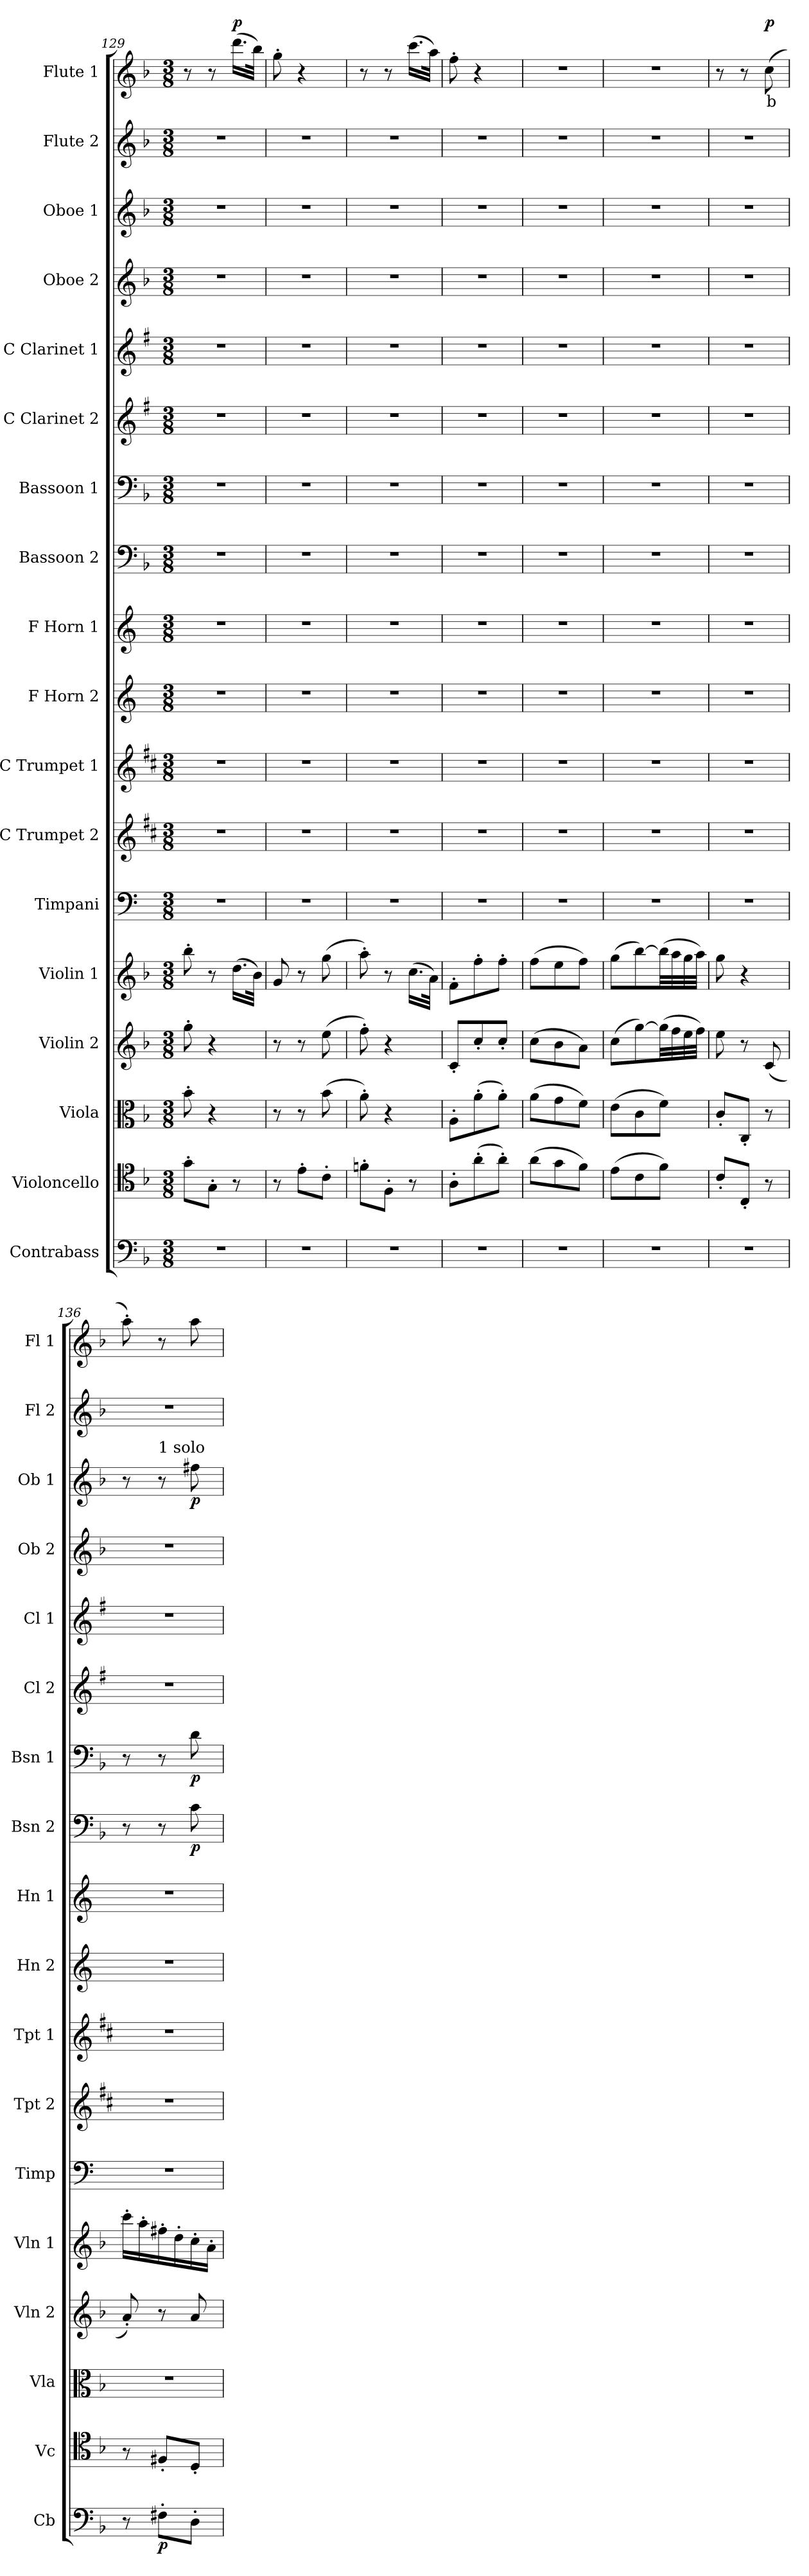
**kern	**dynam	**kern	**kern	**kern	**kern	**kern	**kern	**kern	**kern	**kern	**kern	**dynam	**kern	**dynam	**kern	**kern	**kern	**kern	**dynam	**kern	**kern	**text	**dynam
*part18	*part18	*part17	*part16	*part15	*part14	*part13	*part12	*part11	*part10	*part9	*part8	*part8	*part7	*part7	*part6	*part5	*part4	*part3	*part3	*part2	*part1	*part1	*part1
*staff18	*staff18	*staff17	*staff16	*staff15	*staff14	*staff13	*staff12	*staff11	*staff10	*staff9	*staff8	*staff8	*staff7	*staff7	*staff6	*staff5	*staff4	*staff3	*staff3	*staff2	*staff1	*staff1	*staff1
*I"Contrabass	*	*I"Violoncello	*I"Viola	*I"Violin 2	*I"Violin 1	*I"Timpani	*I"C Trumpet 2	*I"C Trumpet 1	*I"F Horn 2	*I"F Horn 1	*I"Bassoon 2	*	*I"Bassoon 1	*	*I"C Clarinet 2	*I"C Clarinet 1	*I"Oboe 2	*I"Oboe 1	*	*I"Flute 2	*I"Flute 1	*	*
*I'Cb	*	*I'Vc	*I'Vla	*I'Vln 2	*I'Vln 1	*I'Timp	*I'Tpt 2	*I'Tpt 1	*I'Hn 2	*I'Hn 1	*I'Bsn 2	*	*I'Bsn 1	*	*I'Cl 2	*I'Cl 1	*I'Ob 2	*I'Ob 1	*	*I'Fl 2	*I'Fl 1	*	*
*clefF4	*	*clefC4	*clefC3	*clefG2	*clefG2	*clefF4	*clefG2	*clefG2	*clefG2	*clefG2	*clefF4	*	*clefF4	*	*clefG2	*clefG2	*clefG2	*clefG2	*	*clefG2	*clefG2	*	*
*ITrd7c12	*	*	*	*	*	*	*ITrd1c2	*ITrd1c2	*ITrd4c7	*ITrd4c7	*	*	*	*	*ITrd1c2	*ITrd1c2	*	*	*	*	*	*	*
*k[b-]	*	*k[b-]	*k[b-]	*k[b-]	*k[b-]	*k[]	*k[]	*k[]	*k[b-]	*k[b-]	*k[b-]	*	*k[b-]	*	*k[b-]	*k[b-]	*k[b-]	*k[b-]	*	*k[b-]	*k[b-]	*	*
*F:	*	*F:	*F:	*F:	*F:	*	*	*	*	*	*F:	*	*F:	*	*F:	*F:	*F:	*F:	*	*F:	*F:	*	*
*M3/8	*	*M3/8	*M3/8	*M3/8	*M3/8	*M3/8	*M3/8	*M3/8	*M3/8	*M3/8	*M3/8	*	*M3/8	*	*M3/8	*M3/8	*M3/8	*M3/8	*	*M3/8	*M3/8	*	*
=129	=129	=129	=129	=129	=129	=129	=129	=129	=129	=129	=129	=129	=129	=129	=129	=129	=129	=129	=129	=129	=129	=129	=129
4.r	.	8g'\L	8b-'\	8gg'\	8bb-'\	4.r	4.r	4.r	4.r	4.r	4.r	.	4.r	.	4.r	4.r	4.r	4.r	.	4.r	8r	.	.
.	.	8G'\J	4r	4r	8r	.	.	.	.	.	.	.	.	.	.	.	.	.	.	.	8r	.	.
!	!	!	!	!	!	!	!	!	!	!	!	!	!	!	!	!	!	!	!	!	!	!	!LO:DY:b
.	.	8r	.	.	(16.dd\LL	.	.	.	.	.	.	.	.	.	.	.	.	.	.	.	(16.ddd\LL	.	p
.	.	.	.	.	32b-\JJk)	.	.	.	.	.	.	.	.	.	.	.	.	.	.	.	32bb-\JJk)	.	.
=130	=130	=130	=130	=130	=130	=130	=130	=130	=130	=130	=130	=130	=130	=130	=130	=130	=130	=130	=130	=130	=130	=130	=130
4.r	.	8r	8r	8r	8g/	4.r	4.r	4.r	4.r	4.r	4.r	.	4.r	.	4.r	4.r	4.r	4.r	.	4.r	8gg'\	.	.
.	.	8e'\L	8r	8r	8r	.	.	.	.	.	.	.	.	.	.	.	.	.	.	.	4r	.	.
.	.	8c'\J	(8b-\	(8ee\	(8gg\	.	.	.	.	.	.	.	.	.	.	.	.	.	.	.	.	.	.
=131	=131	=131	=131	=131	=131	=131	=131	=131	=131	=131	=131	=131	=131	=131	=131	=131	=131	=131	=131	=131	=131	=131	=131
4.r	.	8fn'\L	8a'\)	8ff'\)	8aa'\)	4.r	4.r	4.r	4.r	4.r	4.r	.	4.r	.	4.r	4.r	4.r	4.r	.	4.r	8r	.	.
.	.	8F'\J	4r	4r	8r	.	.	.	.	.	.	.	.	.	.	.	.	.	.	.	8r	.	.
.	.	8r	.	.	(16.cc\LL	.	.	.	.	.	.	.	.	.	.	.	.	.	.	.	(16.ccc\LL	.	.
.	.	.	.	.	32a\JJk)	.	.	.	.	.	.	.	.	.	.	.	.	.	.	.	32aa\JJk)	.	.
=132	=132	=132	=132	=132	=132	=132	=132	=132	=132	=132	=132	=132	=132	=132	=132	=132	=132	=132	=132	=132	=132	=132	=132
4.r	.	8A'\L	8A'\L	8c'/L	8f'\L	4.r	4.r	4.r	4.r	4.r	4.r	.	4.r	.	4.r	4.r	4.r	4.r	.	4.r	8ff'\	.	.
.	.	(8a'\	(8a'\	8cc'/	8ff'\	.	.	.	.	.	.	.	.	.	.	.	.	.	.	.	4r	.	.
.	.	8a'\J)	8a'\J)	8cc'/J	8ff'\J	.	.	.	.	.	.	.	.	.	.	.	.	.	.	.	.	.	.
=133	=133	=133	=133	=133	=133	=133	=133	=133	=133	=133	=133	=133	=133	=133	=133	=133	=133	=133	=133	=133	=133	=133	=133
4.r	.	(8a\L	(8a\L	(8cc\L	(8ff\L	4.r	4.r	4.r	4.r	4.r	4.r	.	4.r	.	4.r	4.r	4.r	4.r	.	4.r	4.r	.	.
.	.	8g\	8g\	8b-\	8ee\	.	.	.	.	.	.	.	.	.	.	.	.	.	.	.	.	.	.
.	.	8f\J)	8f\J)	8a\J)	8ff\J)	.	.	.	.	.	.	.	.	.	.	.	.	.	.	.	.	.	.
!!LO:PB:g=z
=134	=134	=134	=134	=134	=134	=134	=134	=134	=134	=134	=134	=134	=134	=134	=134	=134	=134	=134	=134	=134	=134	=134	=134
4.r	.	(8e\L	(8e\L	(8cc\L	(8gg\L	4.r	4.r	4.r	4.r	4.r	4.r	.	4.r	.	4.r	4.r	4.r	4.r	.	4.r	4.r	.	.
.	.	8c\	8c\	[8gg\)	[8bb-\)	.	.	.	.	.	.	.	.	.	.	.	.	.	.	.	.	.	.
.	.	8f\J)	8f\J)	(32gg\LL]	(32bb-\LL]	.	.	.	.	.	.	.	.	.	.	.	.	.	.	.	.	.	.
.	.	.	.	32ff\	32aa\	.	.	.	.	.	.	.	.	.	.	.	.	.	.	.	.	.	.
.	.	.	.	32ee\	32gg\	.	.	.	.	.	.	.	.	.	.	.	.	.	.	.	.	.	.
.	.	.	.	32ff\JJJ)	32aa\JJJ)	.	.	.	.	.	.	.	.	.	.	.	.	.	.	.	.	.	.
=135	=135	=135	=135	=135	=135	=135	=135	=135	=135	=135	=135	=135	=135	=135	=135	=135	=135	=135	=135	=135	=135	=135	=135
4.r	.	8c'/L	8c'/L	8ee\	8gg\	4.r	4.r	4.r	4.r	4.r	4.r	.	4.r	.	4.r	4.r	4.r	4.r	.	4.r	8r	.	.
.	.	8C'/J	8C'/J	8r	4r	.	.	.	.	.	.	.	.	.	.	.	.	.	.	.	8r	.	.
!	!	!	!	!	!	!	!	!	!	!	!	!	!	!	!	!	!	!	!	!	!	!LO:LY:b:color=#FF0000	!LO:DY:b
.	.	8r	8r	(8c/	.	.	.	.	.	.	.	.	.	.	.	.	.	.	.	.	(8cc\	b	p
=136	=136	=136	=136	=136	=136	=136	=136	=136	=136	=136	=136	=136	=136	=136	=136	=136	=136	=136	=136	=136	=136	=136	=136
8r	.	8r	4.r	8a'/)	16ccc'\LL	4.r	4.r	4.r	4.r	4.r	8r	.	8r	.	4.r	4.r	4.r	8r	.	4.r	8aa'\)	.	.
.	.	.	.	.	16aa'\	.	.	.	.	.	.	.	.	.	.	.	.	.	.	.	.	.	.
!	!	!	!	!	!	!	!	!	!	!	!	!	!	!	!	!	!	!LO:TX:a:t=1 solo	!	!	!	!	!
!	!LO:DY:b	!	!	!	!	!	!	!	!	!	!	!	!	!	!	!	!	!	!	!	!	!	!
8FF#X'\L	p	8F#X'/L	.	8r	16ff#X'\	.	.	.	.	.	8r	.	8r	.	.	.	.	8r	.	.	8r	.	.
.	.	.	.	.	16dd'\	.	.	.	.	.	.	.	.	.	.	.	.	.	.	.	.	.	.
!	!	!	!	!	!	!	!	!	!	!	!	!LO:DY:b	!	!LO:DY:b	!	!	!	!	!LO:DY:b	!	!	!	!
8DD'\J	.	8D'/J	.	8a/	16cc'\	.	.	.	.	.	8c\	p	8d\	p	.	.	.	8ff#X\	p	.	8aa\	.	.
.	.	.	.	.	16a'\JJ	.	.	.	.	.	.	.	.	.	.	.	.	.	.	.	.	.	.
=	=	=	=	=	=	=	=	=	=	=	=	=	=	=	=	=	=	=	=	=	=	=	=
*-	*-	*-	*-	*-	*-	*-	*-	*-	*-	*-	*-	*-	*-	*-	*-	*-	*-	*-	*-	*-	*-	*-	*-
